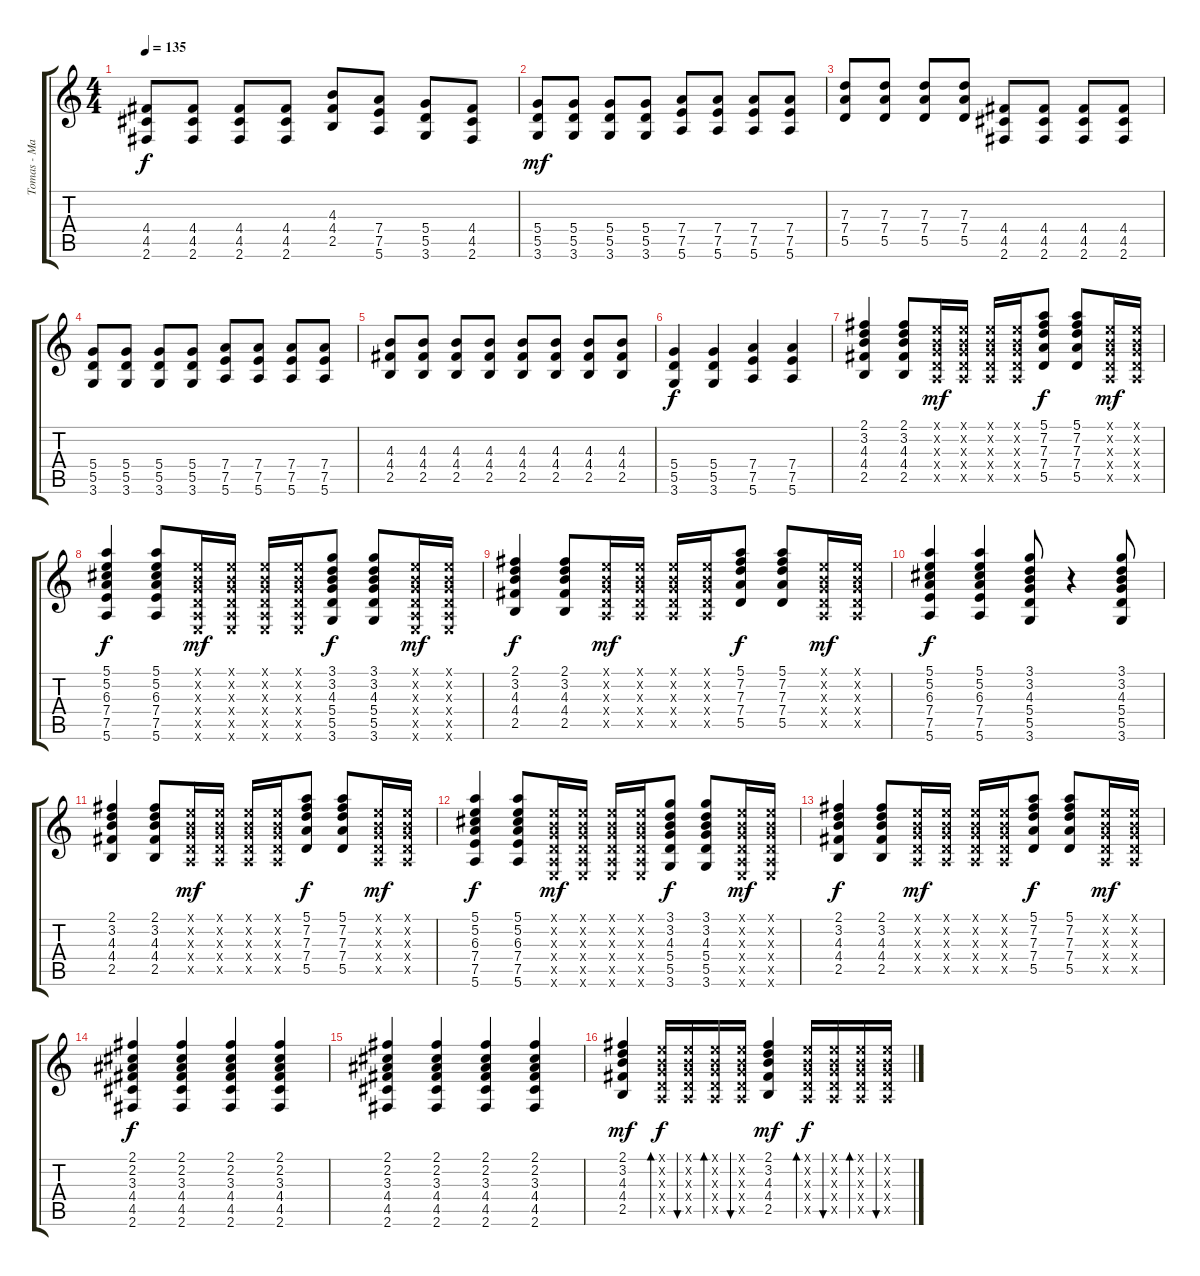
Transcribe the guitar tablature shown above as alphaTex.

\track ("Tomas - Main Guitar" "Tomas - Ma") {instrument distortionguitar}
\staff {score tabs}
\tuning (E4 B3 G3 D3 A2 E2) {hide}
\ts (4 4)
\tempo 135
\clef g2
\ks c
(4.4 4.5 2.6).8{dy f} (4.4 4.5 2.6).8 (4.4 4.5 2.6).8 (4.4 4.5 2.6).8 (4.3 4.4 2.5).8 (7.4 7.5 5.6).8 (5.4 5.5 3.6).8 (4.4 4.5 2.6).8 |
(5.4 5.5 3.6).8{dy mf} (5.4 5.5 3.6).8 (5.4 5.5 3.6).8 (5.4 5.5 3.6).8 (7.4 7.5 5.6).8 (7.4 7.5 5.6).8 (7.4 7.5 5.6).8 (7.4 7.5 5.6).8 |
(7.3 7.4 5.5).8 (7.3 7.4 5.5).8 (7.3 7.4 5.5).8 (7.3 7.4 5.5).8 (4.4 4.5 2.6).8 (4.4 4.5 2.6).8 (4.4 4.5 2.6).8 (4.4 4.5 2.6).8 |
(5.4 5.5 3.6).8 (5.4 5.5 3.6).8 (5.4 5.5 3.6).8 (5.4 5.5 3.6).8 (7.4 7.5 5.6).8 (7.4 7.5 5.6).8 (7.4 7.5 5.6).8 (7.4 7.5 5.6).8 |
(4.3 4.4 2.5).8 (4.3 4.4 2.5).8 (4.3 4.4 2.5).8 (4.3 4.4 2.5).8 (4.3 4.4 2.5).8 (4.3 4.4 2.5).8 (4.3 4.4 2.5).8 (4.3 4.4 2.5).8 |
(5.4 5.5 3.6).4{dy f} (5.4 5.5 3.6).4 (7.4 7.5 5.6).4 (7.4 7.5 5.6).4 |
(2.1 3.2 4.3 4.4 2.5).4{instrument electricguitarclean} (2.1 3.2 4.3 4.4 2.5).8 (0.1{x} 0.2{x} 0.3{x} 0.4{x} 0.5{x}).16{dy mf} (0.1{x} 0.2{x} 0.3{x} 0.4{x} 0.5{x}).16 (0.1{x} 0.2{x} 0.3{x} 0.4{x} 0.5{x}).16 (0.1{x} 0.2{x} 0.3{x} 0.4{x} 0.5{x}).16 (5.1 7.2 7.3 7.4 5.5).8{dy f} (5.1 7.2 7.3 7.4 5.5).8 (0.1{x} 0.2{x} 0.3{x} 0.4{x} 0.5{x}).16{dy mf} (0.1{x} 0.2{x} 0.3{x} 0.4{x} 0.5{x}).16 |
(5.1 5.2 6.3 7.4 7.5 5.6).4{dy f} (5.1 5.2 6.3 7.4 7.5 5.6).8 (0.1{x} 0.2{x} 0.3{x} 0.4{x} 0.5{x} 0.6{x}).16{dy mf} (0.1{x} 0.2{x} 0.3{x} 0.4{x} 0.5{x} 0.6{x}).16 (0.1{x} 0.2{x} 0.3{x} 0.4{x} 0.5{x} 0.6{x}).16 (0.1{x} 0.2{x} 0.3{x} 0.4{x} 0.5{x} 0.6{x}).16 (3.1 3.2 4.3 5.4 5.5 3.6).8{dy f} (3.1 3.2 4.3 5.4 5.5 3.6).8 (0.1{x} 0.2{x} 0.3{x} 0.4{x} 0.5{x} 0.6{x}).16{dy mf} (0.1{x} 0.2{x} 0.3{x} 0.4{x} 0.5{x} 0.6{x}).16 |
(2.1 3.2 4.3 4.4 2.5).4{dy f} (2.1 3.2 4.3 4.4 2.5).8 (0.1{x} 0.2{x} 0.3{x} 0.4{x} 0.5{x}).16{dy mf} (0.1{x} 0.2{x} 0.3{x} 0.4{x} 0.5{x}).16 (0.1{x} 0.2{x} 0.3{x} 0.4{x} 0.5{x}).16 (0.1{x} 0.2{x} 0.3{x} 0.4{x} 0.5{x}).16 (5.1 7.2 7.3 7.4 5.5).8{dy f} (5.1 7.2 7.3 7.4 5.5).8 (0.1{x} 0.2{x} 0.3{x} 0.4{x} 0.5{x}).16{dy mf} (0.1{x} 0.2{x} 0.3{x} 0.4{x} 0.5{x}).16 |
(5.1 5.2 6.3 7.4 7.5 5.6).4{dy f} (5.1 5.2 6.3 7.4 7.5 5.6).4 (3.1 3.2 4.3 5.4 5.5 3.6).8 r.4 (3.1 3.2 4.3 5.4 5.5 3.6).8 |
(2.1 3.2 4.3 4.4 2.5).4{instrument electricguitarclean} (2.1 3.2 4.3 4.4 2.5).8 (0.1{x} 0.2{x} 0.3{x} 0.4{x} 0.5{x}).16{dy mf} (0.1{x} 0.2{x} 0.3{x} 0.4{x} 0.5{x}).16 (0.1{x} 0.2{x} 0.3{x} 0.4{x} 0.5{x}).16 (0.1{x} 0.2{x} 0.3{x} 0.4{x} 0.5{x}).16 (5.1 7.2 7.3 7.4 5.5).8{dy f} (5.1 7.2 7.3 7.4 5.5).8 (0.1{x} 0.2{x} 0.3{x} 0.4{x} 0.5{x}).16{dy mf} (0.1{x} 0.2{x} 0.3{x} 0.4{x} 0.5{x}).16 |
(5.1 5.2 6.3 7.4 7.5 5.6).4{dy f} (5.1 5.2 6.3 7.4 7.5 5.6).8 (0.1{x} 0.2{x} 0.3{x} 0.4{x} 0.5{x} 0.6{x}).16{dy mf} (0.1{x} 0.2{x} 0.3{x} 0.4{x} 0.5{x} 0.6{x}).16 (0.1{x} 0.2{x} 0.3{x} 0.4{x} 0.5{x} 0.6{x}).16 (0.1{x} 0.2{x} 0.3{x} 0.4{x} 0.5{x} 0.6{x}).16 (3.1 3.2 4.3 5.4 5.5 3.6).8{dy f} (3.1 3.2 4.3 5.4 5.5 3.6).8 (0.1{x} 0.2{x} 0.3{x} 0.4{x} 0.5{x} 0.6{x}).16{dy mf} (0.1{x} 0.2{x} 0.3{x} 0.4{x} 0.5{x} 0.6{x}).16 |
(2.1 3.2 4.3 4.4 2.5).4{dy f} (2.1 3.2 4.3 4.4 2.5).8 (0.1{x} 0.2{x} 0.3{x} 0.4{x} 0.5{x}).16{dy mf} (0.1{x} 0.2{x} 0.3{x} 0.4{x} 0.5{x}).16 (0.1{x} 0.2{x} 0.3{x} 0.4{x} 0.5{x}).16 (0.1{x} 0.2{x} 0.3{x} 0.4{x} 0.5{x}).16 (5.1 7.2 7.3 7.4 5.5).8{dy f} (5.1 7.2 7.3 7.4 5.5).8 (0.1{x} 0.2{x} 0.3{x} 0.4{x} 0.5{x}).16{dy mf} (0.1{x} 0.2{x} 0.3{x} 0.4{x} 0.5{x}).16 |
(2.1 2.2 3.3 4.4 4.5 2.6).4{dy f} (2.1 2.2 3.3 4.4 4.5 2.6).4 (2.1 2.2 3.3 4.4 4.5 2.6).4 (2.1 2.2 3.3 4.4 4.5 2.6).4 |
(2.1 2.2 3.3 4.4 4.5 2.6).4 (2.1 2.2 3.3 4.4 4.5 2.6).4 (2.1 2.2 3.3 4.4 4.5 2.6).4 (2.1 2.2 3.3 4.4 4.5 2.6).4 |
(2.1 3.2 4.3 4.4 2.5).4{dy mf instrument distortionguitar} (0.1{x} 0.2{x} 0.3{x} 0.4{x} 0.5{x}).16{bd 60 dy f} (0.1{x} 0.2{x} 0.3{x} 0.4{x} 0.5{x}).16{bu 60} (0.1{x} 0.2{x} 0.3{x} 0.4{x} 0.5{x}).16{bd 60} (0.1{x} 0.2{x} 0.3{x} 0.4{x} 0.5{x}).16{bu 60} (2.1 3.2 4.3 4.4 2.5).4{dy mf} (0.1{x} 0.2{x} 0.3{x} 0.4{x} 0.5{x}).16{bd 60 dy f} (0.1{x} 0.2{x} 0.3{x} 0.4{x} 0.5{x}).16{bu 60} (0.1{x} 0.2{x} 0.3{x} 0.4{x} 0.5{x}).16{bd 60} (0.1{x} 0.2{x} 0.3{x} 0.4{x} 0.5{x}).16{bu 60}
